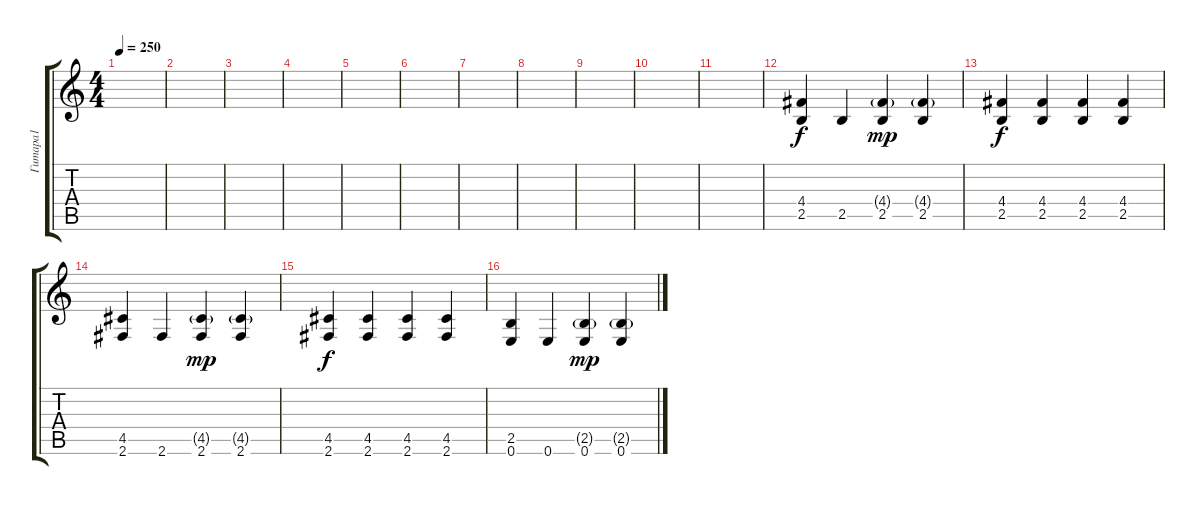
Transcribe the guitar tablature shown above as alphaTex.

\track ("Гитара1" "Гитара1") {instrument distortionguitar}
\staff {score tabs}
\tuning (E4 B3 G3 D3 A2 E2) {hide}
\ts (4 4)
\tempo 250
\clef g2
\ks c
|
|
|
|
|
|
|
|
|
|
|
(4.4 2.5).4{volume 14} 2.5.4 (4.4{g} 2.5).4{dy mp} (4.4{g} 2.5).4 |
(4.4 2.5).4{dy f} (4.4 2.5).4 (4.4 2.5).4 (4.4 2.5).4 |
(4.5 2.6).4 2.6.4 (4.5{g} 2.6).4{dy mp} (4.5{g} 2.6).4 |
(4.5 2.6).4{dy f} (4.5 2.6).4 (4.5 2.6).4 (4.5 2.6).4 |
(2.5 0.6).4 0.6.4 (2.5{g} 0.6).4{dy mp} (2.5{g} 0.6).4
